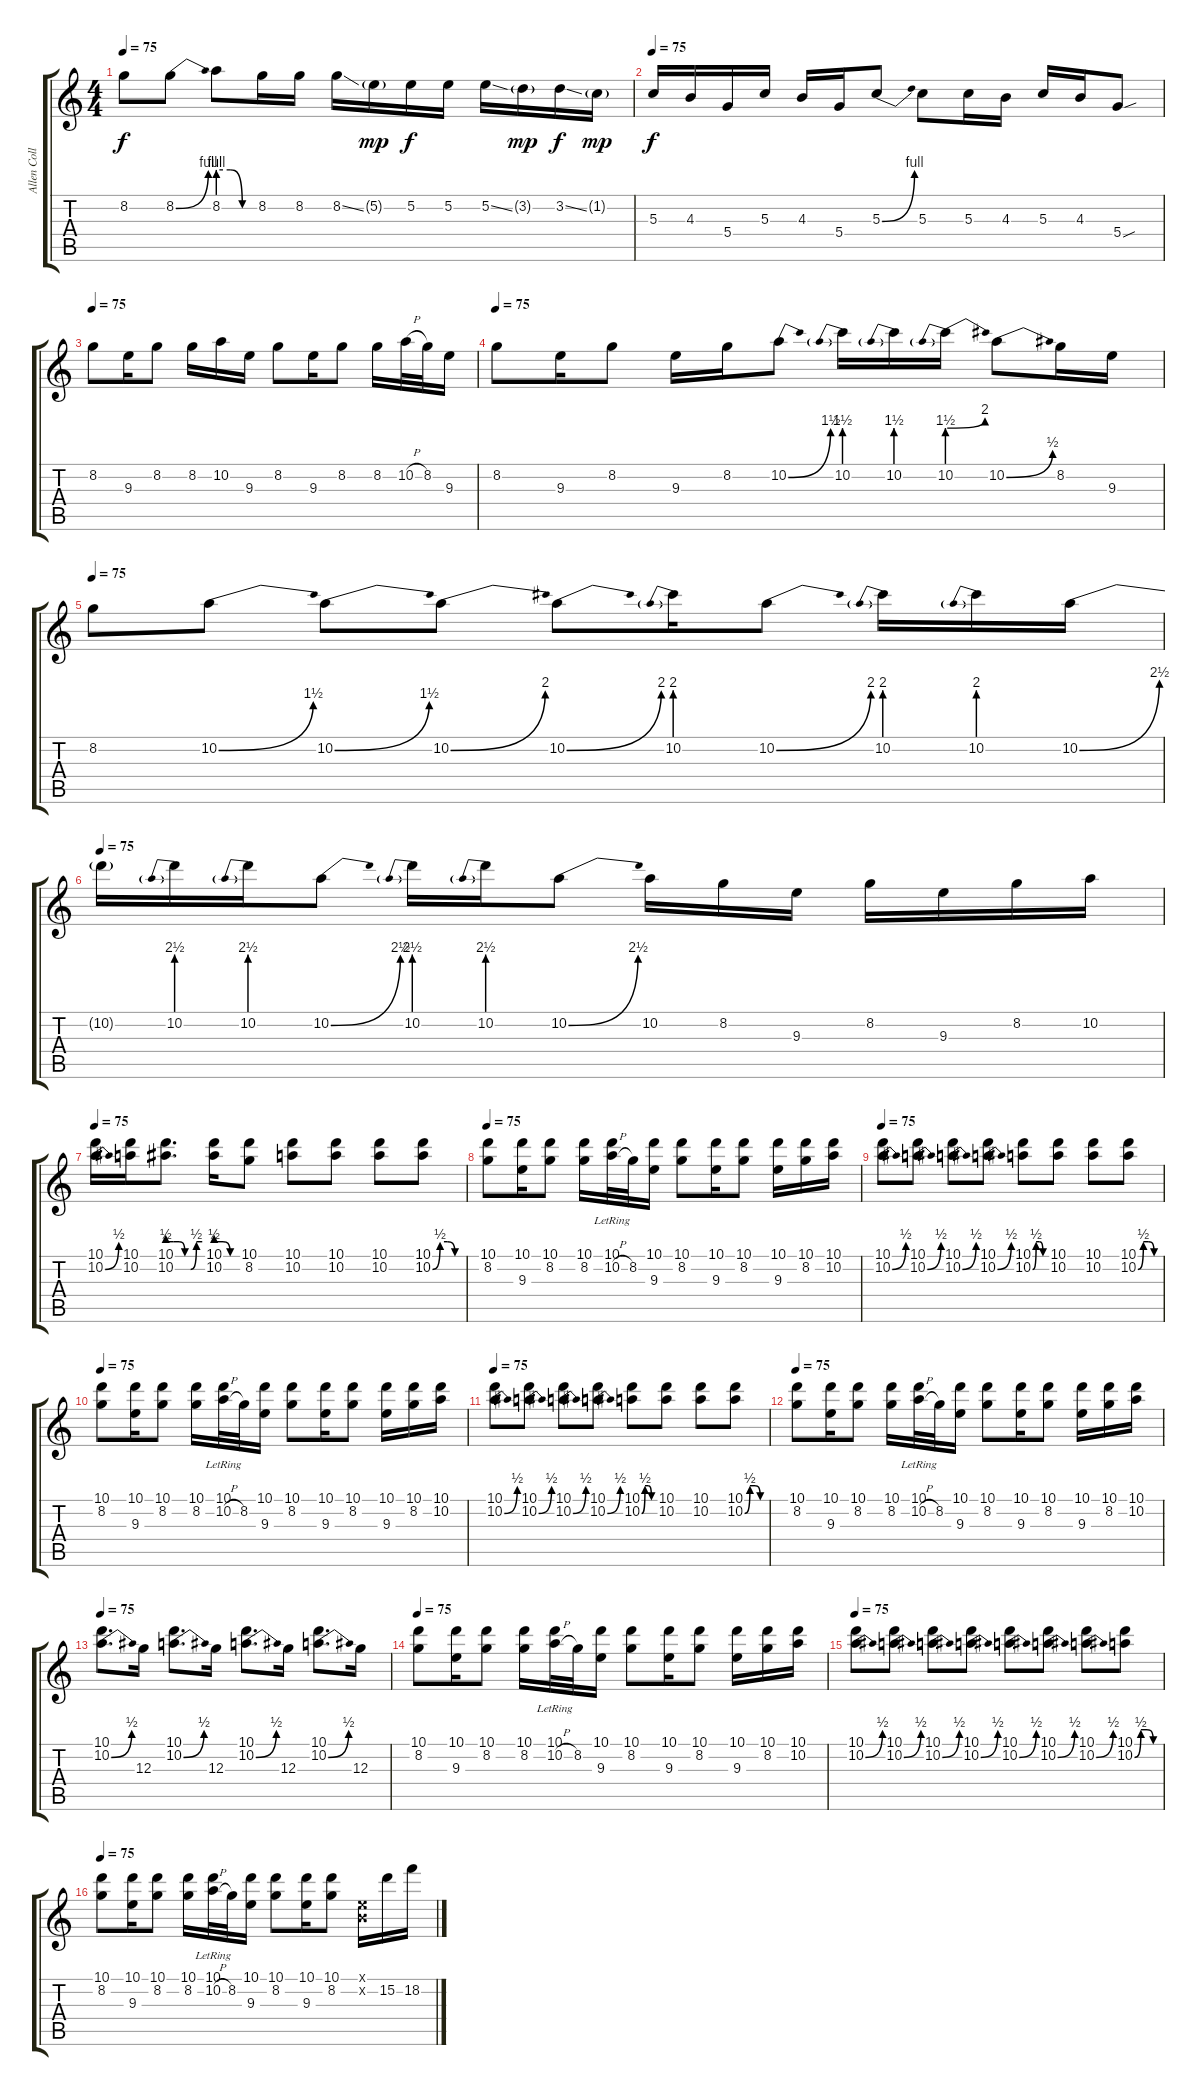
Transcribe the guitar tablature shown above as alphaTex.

\track ("Allen Collins (solo guitar)" "Allen Coll") {instrument distortionguitar}
\staff {score tabs}
\tuning (E4 B3 G3 D3 A2 E2) {hide}
\ts (4 4)
\tempo 75
\clef g2
\ks c
8.2.8{dy f} 8.2{be (bend 0 0 60 4)}.8 8.2{be (custom 0 4 20 4 40 0 60 0)}.8 8.2.16 8.2.16 8.2{ss}.16 5.2{g}.16{dy mp} 5.2.16{dy f} 5.2.16 5.2{ss}.16 3.2{g}.16{dy mp} 3.2{ss}.16{dy f} 1.2{g}.16{dy mp} |
\tempo 75
5.3.16{dy f} 4.3.16 5.4.16 5.3.16 4.3.16 5.4.16 5.3{be (bend 0 0 60 4)}.8 5.3.8 5.3.16 4.3.16 5.3.16 4.3.16 5.4{sou}.8 |
\tempo 75
8.2.8 9.3.16 8.2.8 8.2.16 10.2.16 9.3.16 8.2.8 9.3.16 8.2.8 8.2.16 10.2{h}.32 8.2.32 9.3.16 |
\tempo 75
8.2.8 9.3.16 8.2.8 9.3.16 8.2.16 10.2{be (bend 0 0 60 6)}.8 10.2{be (prebend 0 6 60 6)}.16 10.2{be (prebend 0 6 60 6)}.16 10.2{be (prebendbend 0 6 60 8)}.16 10.2{be (bend 0 0 60 2)}.8 8.2.16 9.3.16 |
\tempo 75
8.2.8 10.2{be (bend 0 0 60 6)}.8 10.2{be (bend 0 0 60 6)}.8 10.2{be (bend 0 0 60 8)}.8 10.2{be (bend 0 0 60 8)}.8 10.2{be (prebend 0 8 60 8)}.16 10.2{be (bend 0 0 60 8)}.8 10.2{be (prebend 0 8 60 8)}.16 10.2{be (prebend 0 8 60 8)}.16 10.2{be (bend 0 0 60 10)}.16 |
\tempo 75
10.2{t}.16 10.2{be (prebend 0 10 60 10)}.16 10.2{be (prebend 0 10 60 10)}.16 10.2{be (bend 0 0 60 10)}.8 10.2{be (prebend 0 10 60 10)}.16 10.2{be (prebend 0 10 60 10)}.16 10.2{be (bend 0 0 60 10)}.8 10.2.16 8.2.16 9.3.16 8.2.16 9.3.16 8.2.16 10.2.16 |
\tempo 75
(10.1 10.2{be (bend 0 0 60 2)}).16 (10.1 10.2).16 (10.1 10.2{be (custom 0 2 10 2 20 2 30 0 40 0 50 2 60 2)}).8{d} (10.1 10.2{be (custom 0 2 20 2 40 0 60 0)}).16 (10.1 8.2).8 (10.1 10.2).8 (10.1 10.2).8 (10.1 10.2).8 (10.1 10.2{be (custom 0 0 15 2 30 2 45 0 60 0)}).8 |
\tempo 75
(10.1 8.2).8 (10.1 9.3).16 (10.1 8.2).8 (10.1 8.2).16 (10.1{lr} 10.2{h}).32 8.2.32 (10.1 9.3).16 (10.1 8.2).8 (10.1 9.3).16 (10.1 8.2).8 (10.1 9.3).16 (10.1 8.2).16 (10.1 10.2).16 |
\tempo 75
(10.1 10.2{be (bend 0 0 60 2)}).8 (10.1 10.2{be (bend 0 0 60 2)}).8 (10.1 10.2{be (bend 0 0 60 2)}).8 (10.1 10.2{be (bend 0 0 60 2)}).8 (10.1 10.2{be (custom 0 0 15 2 30 2 45 0 60 0)}).8 (10.1 10.2).8 (10.1 10.2).8 (10.1 10.2{be (custom 0 0 15 2 30 2 45 0 60 0)}).8 |
\tempo 75
(10.1 8.2).8 (10.1 9.3).16 (10.1 8.2).8 (10.1 8.2).16 (10.1{lr} 10.2{h}).32 8.2.32 (10.1 9.3).16 (10.1 8.2).8 (10.1 9.3).16 (10.1 8.2).8 (10.1 9.3).16 (10.1 8.2).16 (10.1 10.2).16 |
\tempo 75
(10.1 10.2{be (bend 0 0 60 2)}).8 (10.1 10.2{be (bend 0 0 60 2)}).8 (10.1 10.2{be (bend 0 0 60 2)}).8 (10.1 10.2{be (bend 0 0 60 2)}).8 (10.1 10.2{be (custom 0 0 15 2 30 2 45 0 60 0)}).8 (10.1 10.2).8 (10.1 10.2).8 (10.1 10.2{be (custom 0 0 15 2 30 2 45 0 60 0)}).8 |
\tempo 75
(10.1 8.2).8 (10.1 9.3).16 (10.1 8.2).8 (10.1 8.2).16 (10.1{lr} 10.2{h}).32 8.2.32 (10.1 9.3).16 (10.1 8.2).8 (10.1 9.3).16 (10.1 8.2).8 (10.1 9.3).16 (10.1 8.2).16 (10.1 10.2).16 |
\tempo 75
(10.1 10.2{be (bend 0 0 60 2)}).8{d} 12.3.16 (10.1 10.2{be (bend 0 0 60 2)}).8{d} 12.3.16 (10.1 10.2{be (bend 0 0 60 2)}).8{d} 12.3.16 (10.1 10.2{be (bend 0 0 60 2)}).8{d} 12.3.16 |
\tempo 75
(10.1 8.2).8 (10.1 9.3).16 (10.1 8.2).8 (10.1 8.2).16 (10.1{lr} 10.2{h}).32 8.2.32 (10.1 9.3).16 (10.1 8.2).8 (10.1 9.3).16 (10.1 8.2).8 (10.1 9.3).16 (10.1 8.2).16 (10.1 10.2).16 |
\tempo 75
(10.1 10.2{be (bend 0 0 60 2)}).8 (10.1 10.2{be (bend 0 0 60 2)}).8 (10.1 10.2{be (bend 0 0 60 2)}).8 (10.1 10.2{be (bend 0 0 60 2)}).8 (10.1 10.2{be (bend 0 0 60 2)}).8 (10.1 10.2{be (bend 0 0 60 2)}).8 (10.1 10.2{be (bend 0 0 60 2)}).8 (10.1 10.2{be (custom 0 0 15 2 30 2 45 0 60 0)}).8 |
\tempo 75
(10.1 8.2).8 (10.1 9.3).16 (10.1 8.2).8 (10.1 8.2).16 (10.1{lr} 10.2{h}).32 8.2.32 (10.1 9.3).16 (10.1 8.2).8 (10.1 9.3).16 (10.1 8.2).8 (0.1{x} 0.2{x}).16 15.2.16 18.2.16
